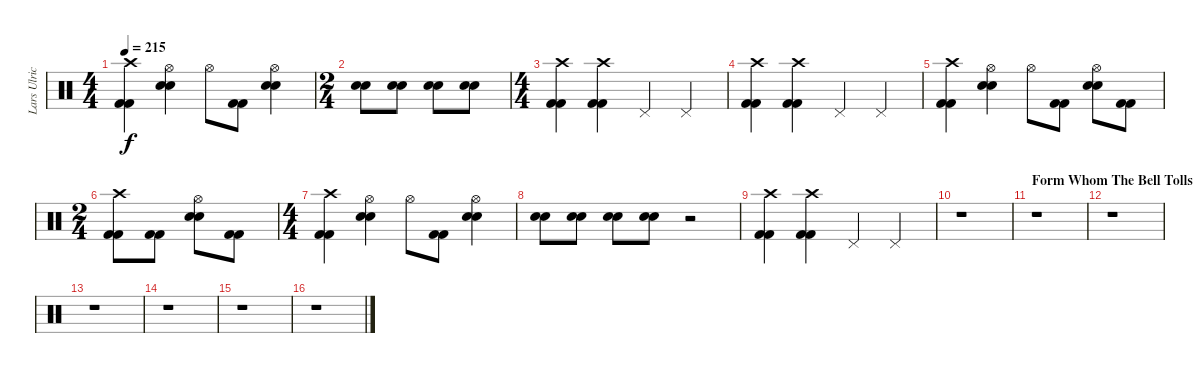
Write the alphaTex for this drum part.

\track ("Lars Ulrich" "Lars Ulric") {instrument percussion}
\staff {score}
\articulation defaults
\ts (4 4)
\tempo 215
\clef neutral
\ks c
("Crash high (hit)" "Kick (hit) 2" "Kick (hit) 2").4{dy f} ("Hi-Hat (open)" "Electric Snare (hit)" "Electric Snare (hit)").4 "Hi-Hat (open)".8 ("Kick (hit) 2" "Kick (hit) 2").8 ("Hi-Hat (open)" "Electric Snare (hit)" "Electric Snare (hit)").4 |
\ts (2 4)
("Electric Snare (hit)" "Electric Snare (hit)").8 ("Electric Snare (hit)" "Electric Snare (hit)").8 ("Electric Snare (hit)" "Electric Snare (hit)").8 ("Electric Snare (hit)" "Electric Snare (hit)").8 |
\ts (4 4)
("Crash high (hit)" "Kick (hit) 2" "Kick (hit) 2").4 ("Crash high (hit)" "Kick (hit) 2" "Kick (hit) 2").4 "Pedal Hi-Hat (hit)".4 "Pedal Hi-Hat (hit)".4 |
("Crash high (hit)" "Kick (hit) 2" "Kick (hit) 2").4 ("Crash high (hit)" "Kick (hit) 2" "Kick (hit) 2").4 "Pedal Hi-Hat (hit)".4 "Pedal Hi-Hat (hit)".4 |
("Crash high (hit)" "Kick (hit) 2" "Kick (hit) 2").4 ("Hi-Hat (open)" "Electric Snare (hit)" "Electric Snare (hit)").4 "Hi-Hat (open)".8 ("Kick (hit) 2" "Kick (hit) 2").8 ("Hi-Hat (open)" "Electric Snare (hit)" "Electric Snare (hit)").8 ("Kick (hit) 2" "Kick (hit) 2").8 |
\ts (2 4)
("Crash high (hit)" "Kick (hit) 2" "Kick (hit) 2").8 ("Kick (hit) 2" "Kick (hit) 2").8 ("Hi-Hat (open)" "Electric Snare (hit)" "Electric Snare (hit)").8 ("Kick (hit) 2" "Kick (hit) 2").8 |
\ts (4 4)
("Crash high (hit)" "Kick (hit) 2" "Kick (hit) 2").4 ("Hi-Hat (open)" "Electric Snare (hit)" "Electric Snare (hit)").4 "Hi-Hat (open)".8 ("Kick (hit) 2" "Kick (hit) 2").8 ("Hi-Hat (open)" "Electric Snare (hit)" "Electric Snare (hit)").4 |
("Electric Snare (hit)" "Electric Snare (hit)").8 ("Electric Snare (hit)" "Electric Snare (hit)").8 ("Electric Snare (hit)" "Electric Snare (hit)").8 ("Electric Snare (hit)" "Electric Snare (hit)").8 r.2 |
("Crash high (hit)" "Kick (hit) 2" "Kick (hit) 2").4 ("Crash high (hit)" "Kick (hit) 2" "Kick (hit) 2").4 "Pedal Hi-Hat (hit)".4 "Pedal Hi-Hat (hit)".4 |
r.1 |
\section ("" "Form Whom The Bell Tolls")
r.1 |
r.1 |
r.1 |
r.1 |
r.1 |
r.1
